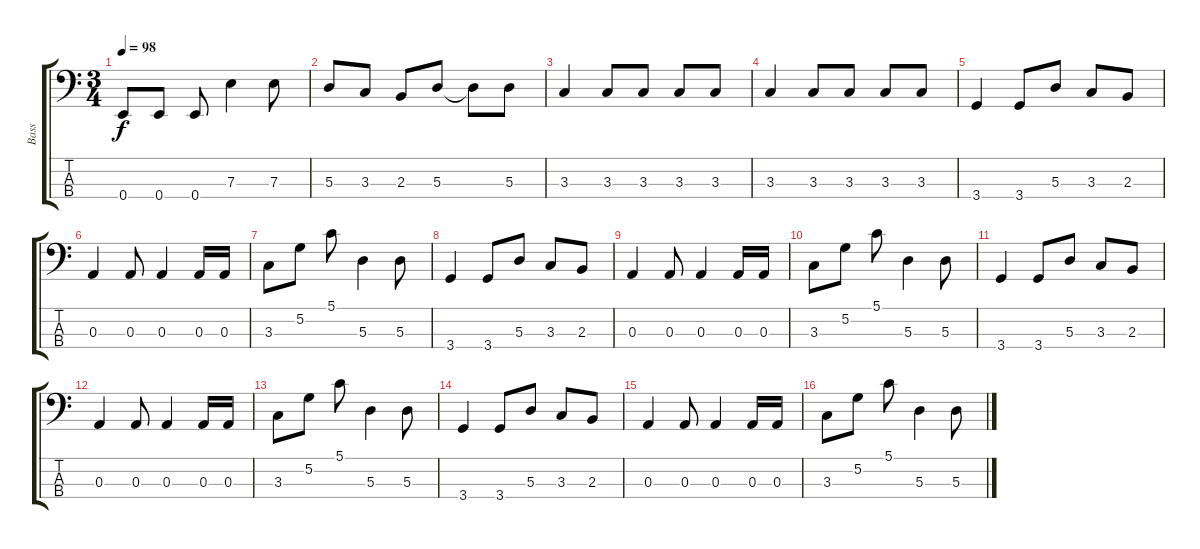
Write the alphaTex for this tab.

\track ("Bass" "Bass") {instrument electricbassfinger}
\staff {score tabs}
\tuning (G2 D2 A1 E1) {hide}
\ts (3 4)
\tempo 98
\clef f4
\ks c
0.4.8{dy f} 0.4.8 0.4.8 7.3.4 7.3.8 |
5.3.8 3.3.8 2.3.8 5.3.8 5.3{t}.8 5.3.8 |
3.3.4 3.3.8 3.3.8 3.3.8 3.3.8 |
3.3.4 3.3.8 3.3.8 3.3.8 3.3.8 |
3.4.4 3.4.8 5.3.8 3.3.8 2.3.8 |
0.3.4 0.3.8 0.3.4 0.3.16 0.3.16 |
3.3.8 5.2.8 5.1.8 5.3.4 5.3.8 |
3.4.4 3.4.8 5.3.8 3.3.8 2.3.8 |
0.3.4 0.3.8 0.3.4 0.3.16 0.3.16 |
3.3.8 5.2.8 5.1.8 5.3.4 5.3.8 |
3.4.4 3.4.8 5.3.8 3.3.8 2.3.8 |
0.3.4 0.3.8 0.3.4 0.3.16 0.3.16 |
3.3.8 5.2.8 5.1.8 5.3.4 5.3.8 |
3.4.4 3.4.8 5.3.8 3.3.8 2.3.8 |
0.3.4 0.3.8 0.3.4 0.3.16 0.3.16 |
3.3.8 5.2.8 5.1.8 5.3.4 5.3.8
